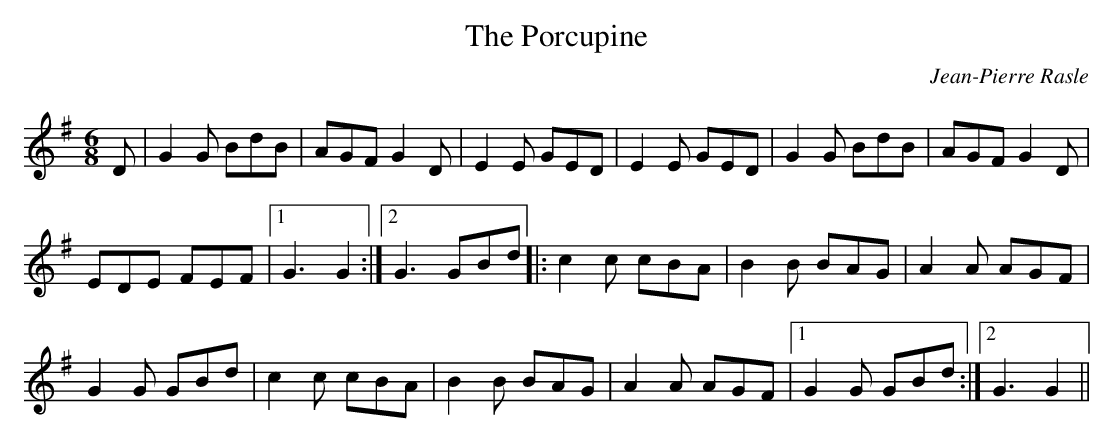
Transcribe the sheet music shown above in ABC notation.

X:1
T:The Porcupine
M:6/8
L:1/8
C:Jean-Pierre Rasle
K:G
D | G2G BdB | AGF G2D | E2E GED | E2E GED | G2G BdB | AGF G2D |
EDE FEF |1 G3G2 :|2 G3 GBd |: c2c cBA | B2B BAG | A2A AGF |
G2G GBd | c2c cBA | B2B BAG | A2A AGF |1 G2G GBd :|2 G3G2 ||
